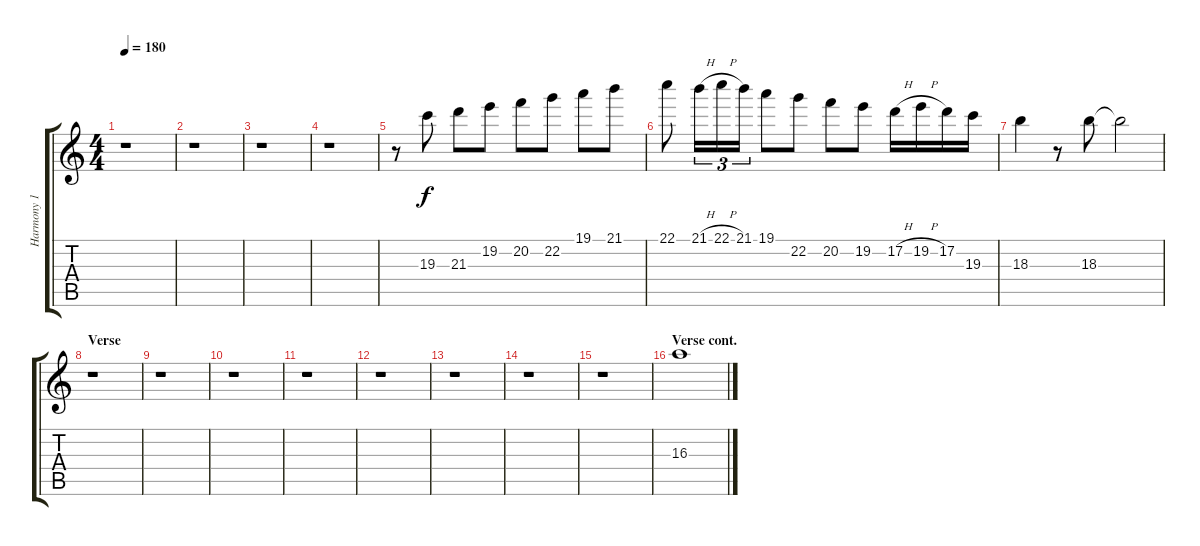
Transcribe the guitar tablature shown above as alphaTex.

\track ("Harmony 1" "Harmony 1") {instrument overdrivenguitar}
\staff {score tabs}
\tuning (D4 A3 F3 C3 G2 C2) {hide}
\ts (4 4)
\tempo 180
\clef g2
\ks aminor
r.1{dy f} |
r.1 |
r.1 |
r.1 |
r.8 19.3.8 21.3.8 19.2.8 20.2.8 22.2.8 19.1.8 21.1.8 |
22.1.8 21.1{h}.16{tu (3 2)} 22.1{h}.16{tu (3 2)} 21.1.16{tu (3 2)} 19.1.8 22.2.8 20.2.8 19.2.8 17.2{h}.16 19.2{h}.16 17.2.16 19.3.16 |
18.3.4 r.8 18.3.8 18.3{t}.2 |
\section ("" "Verse")
r.1 |
r.1 |
r.1 |
r.1 |
r.1 |
r.1 |
r.1 |
r.1 |
\section ("" "Verse cont.")
16.3.1
